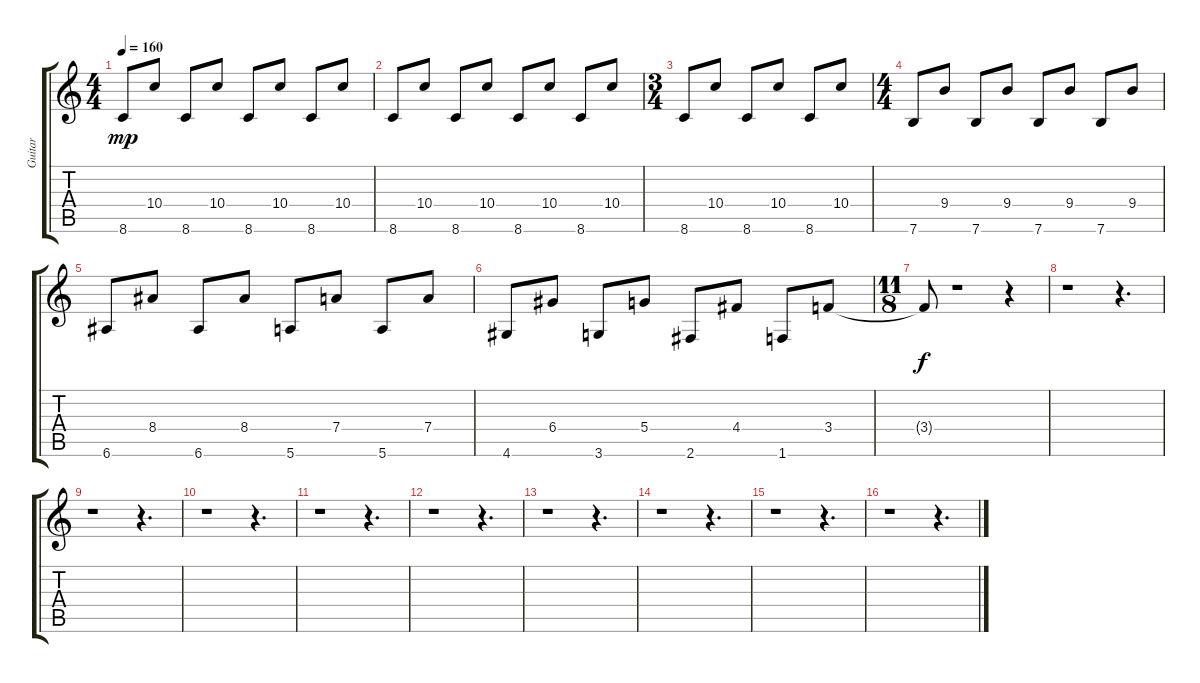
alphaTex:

\track ("Guitar" "Guitar") {instrument electricguitarclean}
\staff {score tabs}
\tuning (E4 B3 G3 D3 A2 E2) {hide}
\ts (4 4)
\tempo 160
\clef g2
\ks c
8.6.8{dy mp} 10.4.8 8.6.8 10.4.8 8.6.8 10.4.8 8.6.8 10.4.8 |
8.6.8 10.4.8 8.6.8 10.4.8 8.6.8 10.4.8 8.6.8 10.4.8 |
\ts (3 4)
8.6.8 10.4.8 8.6.8 10.4.8 8.6.8 10.4.8 |
\ts (4 4)
7.6.8 9.4.8 7.6.8 9.4.8 7.6.8 9.4.8 7.6.8 9.4.8 |
6.6.8 8.4.8 6.6.8 8.4.8 5.6.8 7.4.8 5.6.8 7.4.8 |
4.6.8 6.4.8 3.6.8 5.4.8 2.6.8 4.4.8 1.6.8 3.4.8 |
\ts (11 8)
3.4{t}.8{dy f} r.1 r.4 |
r.1 r.4{d} |
r.1 r.4{d} |
r.1 r.4{d} |
r.1 r.4{d} |
r.1 r.4{d} |
r.1 r.4{d} |
r.1 r.4{d} |
r.1 r.4{d} |
r.1 r.4{d}
